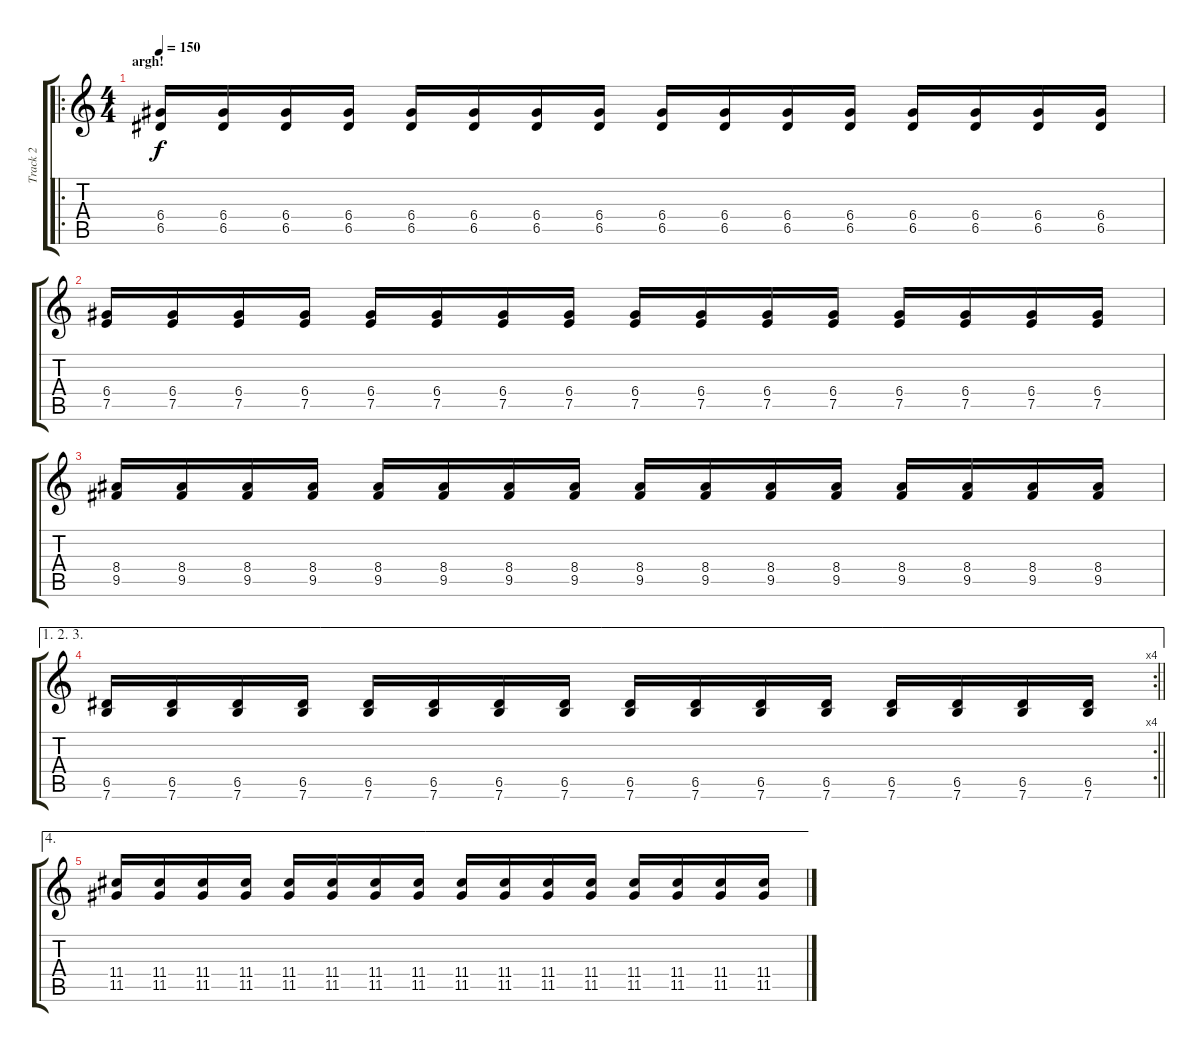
\track ("Track 2" "Track 2") {instrument distortionguitar}
\staff {score tabs}
\tuning (E4 B3 G3 D3 A2 E2) {hide}
\ro
\ts (4 4)
\section ("" "argh!")
\tempo 150
\clef g2
\ks c
(6.4 6.5).16{dy f} (6.4 6.5).16 (6.4 6.5).16 (6.4 6.5).16 (6.4 6.5).16 (6.4 6.5).16 (6.4 6.5).16 (6.4 6.5).16 (6.4 6.5).16 (6.4 6.5).16 (6.4 6.5).16 (6.4 6.5).16 (6.4 6.5).16 (6.4 6.5).16 (6.4 6.5).16 (6.4 6.5).16 |
(6.4 7.5).16 (6.4 7.5).16 (6.4 7.5).16 (6.4 7.5).16 (6.4 7.5).16 (6.4 7.5).16 (6.4 7.5).16 (6.4 7.5).16 (6.4 7.5).16 (6.4 7.5).16 (6.4 7.5).16 (6.4 7.5).16 (6.4 7.5).16 (6.4 7.5).16 (6.4 7.5).16 (6.4 7.5).16 |
(8.4 9.5).16 (8.4 9.5).16 (8.4 9.5).16 (8.4 9.5).16 (8.4 9.5).16 (8.4 9.5).16 (8.4 9.5).16 (8.4 9.5).16 (8.4 9.5).16 (8.4 9.5).16 (8.4 9.5).16 (8.4 9.5).16 (8.4 9.5).16 (8.4 9.5).16 (8.4 9.5).16 (8.4 9.5).16 |
\ae (1 2 3)
\rc 4
\barLineRight lightlight
(6.5 7.6).16 (6.5 7.6).16 (6.5 7.6).16 (6.5 7.6).16 (6.5 7.6).16 (6.5 7.6).16 (6.5 7.6).16 (6.5 7.6).16 (6.5 7.6).16 (6.5 7.6).16 (6.5 7.6).16 (6.5 7.6).16 (6.5 7.6).16 (6.5 7.6).16 (6.5 7.6).16 (6.5 7.6).16 |
\ae 4
\section ("" "")
(11.4 11.5).16 (11.4 11.5).16 (11.4 11.5).16 (11.4 11.5).16 (11.4 11.5).16 (11.4 11.5).16 (11.4 11.5).16 (11.4 11.5).16 (11.4 11.5).16 (11.4 11.5).16 (11.4 11.5).16 (11.4 11.5).16 (11.4 11.5).16 (11.4 11.5).16 (11.4 11.5).16 (11.4 11.5).16
